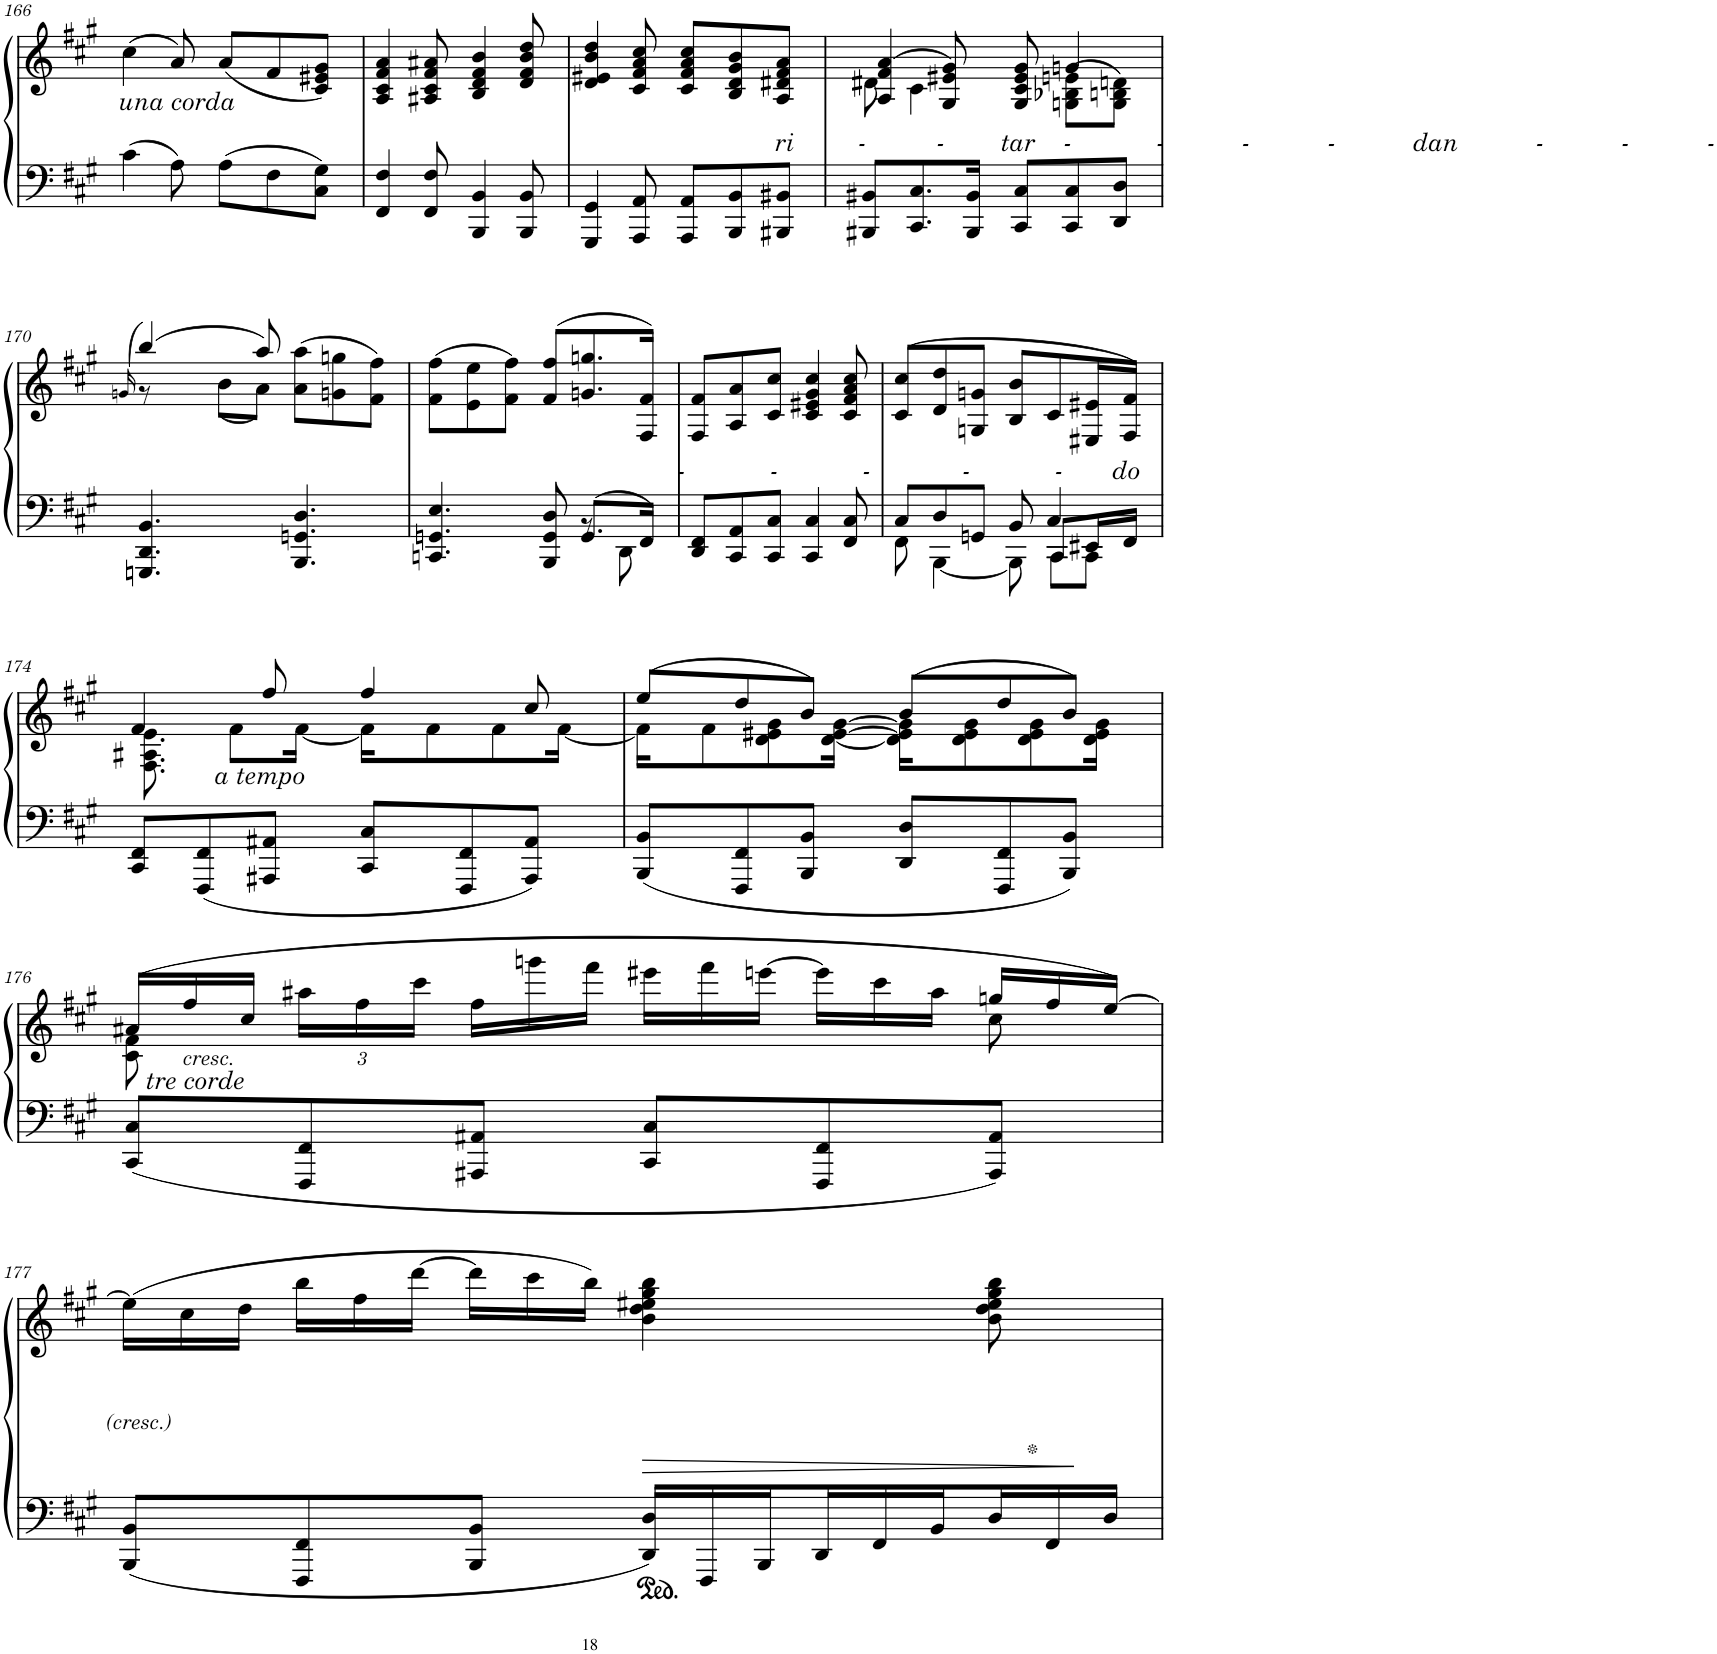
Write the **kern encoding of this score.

**kern	**kern
*part1	*part1
*staff2	*staff1
*I"Piano	*
*I'Pno.	*
!!LO:PB:g=z
*clefF4	*clefG2
*k[f#c#g#]	*k[f#c#g#]
*M6/8	*M6/8
=166	=166
!	!LO:TX:b:i:t=una corda
4c#\	(4cc#\
8A\	8a/)
8A\L	(8a/L
8F#\	8f#/
8C#\ 8G#\J	8c#/ 8e#X/ 8g#/J)
=167	=167
4FF#/ 4F#/	4A/ 4c#/ 4f#/ 4a/
8FF#/ 8F#/	8A#X/ 8c#/ 8f#/ 8a#X/
4BBB/ 4BB/	4B/ 4d/ 4f#/ 4b/
8BBB/ 8BB/	8d/ 8f#/ 8b/ 8dd/
=168	=168
4GGG#/ 4GG#/	4d/ 4e#X/ 4b/ 4dd/
8AAA/ 8AA/	8c#/ 8f#/ 8a/ 8cc#/
8AAA/ 8AA/L	8c#/ 8f#/ 8a/ 8cc#/L
8BBB/ 8BB/	8B/ 8d/ 8g#/ 8b/
!	!LO:TX:b:i:t=ri         -          -        tar    -            -           -           -           dan           -           -           -
8BBB#X/ 8BB#X/J	8A/ 8d#X/ 8f#/ 8a/J
=169	=169
*	*^
8BBB#X/ 8BB#X/L	(4A/ 4f#/ 4a/	8d#X\
8.CC#/ 8.C#/	.	4c#\
.	8G#/ 8e#X/ 8g#/)	.
16BBB#/ 16BB#/Jk	.	.
8CC#/ 8C#/L	8G#/ 8c#/ 8e#/ 8g#/	8ryy
8CC#/ 8C#/	4gn/	(>8Gn\ 8B-X\ 8en\L
8DD/ 8D/J	.	8G\ 8Bn\ 8dn\J)
*	*v	*v
!!LO:LB:g=z
=170	=170
.	(>16qgn/
*	*^
*	*	*^
4.GGGn/ 4.DD/ 4.BB/	(4bb/)	8r	32g!
.	.	.	32bb!
.	.	.	2ryy
.	.	(8b\L	.
.	8aa/)	8a\J)	.
4.BBB/ 4.GGn/ 4.D/	(>8a\ 8aa\L	4.ryy	.
.	8gn\ 8ggn\	.	.
.	.	.	8.ryy
.	8f#\ 8ff#\J)	.	.
*	*v	*v	*v
=171	=171
*^	*
4.CCn/ 4.GGn/ 4.E/	2ryy	(8f#\ 8ff#\L
.	.	8e\ 8ee\
.	.	8f#\ 8ff#\J)
8BBB/ 8GG/ 8D/	.	(>8f#/ 8ff#/L
8.GG/L	8r	8.gn/ 8.ggn/
.	8DD\	.
16FF#/Jk	.	16F#/ 16f#/Jk)
*v	*v	*
=172	=172
!	!LO:TX:b:i:t=-            -            -             -            -       do
8DD/ 8FF#/L	8F#/ 8f#/L
8CC#/ 8AA/	8A/ 8a/
8CC#/ 8C#/J	8c#/ 8cc#/J
4CC#/ 4C#/	4c#/ 4e#X/ 4g#/ 4cc#/
8FF#/ 8C#/	8c#/ 8f#/ 8a/ 8cc#/
=173	=173
*^	*
*	*^	*
2ryy	8C#/L	8FF#\	(8c#/ 8cc#/L
.	8D/	[4BBB\	8d/ 8dd/
.	8GGn/J	.	8Gn/ 8gn/J
.	8BB/	8BBB\]	8B/ 8b/L
8C#/	8CC#/L	8CC#\L	8c#/
8ryy	16EE#X/L	8CC#\J	16E#X/ 16e#X/L
.	16FF#/JJ	.	16F#/ 16f#/JJ)
*v	*v	*v	*
!!LO:LB:g=z
=174	=174
*	*^
8CC#/ 8FF#/L	4f#/	8.F#\ 8.A#X\ 8.e\
8FFF#/ 8FF#/	.	.
!	!	!LO:TX:b:i:t=a tempo
.	.	8f#\L
8AAA#X/ 8AA#X/J	8ff#/	.
.	.	[16f#\Jk
8CC#/ 8C#/L	4ff#/	16f#\KL]
.	.	8f#\
8FFF#/ 8FF#/	.	.
.	.	8f#\
8AAA#/ 8AA#/J	8cc#/	.
.	.	[16f#\Jk
=175	=175	=175
8BBB/ 8BB/L	(8ee/L	16f#\KL]
.	.	8f#\
8FFF#/ 8FF#/	8dd/	.
.	.	8d\ 8e#X\ 8g#\
8BBB/ 8BB/J	8b/J)	.
.	.	[16d\ [>16e#\ [>16g#\Jk
8DD/ 8D/L	(8b/L	16d\] 16e#\] 16g#\]KL
.	.	8d\ 8e#\ 8g#\
8FFF#/ 8FF#/	8dd/	.
.	.	8d\ 8e#\ 8g#\
8BBB/ 8BB/J	8b/J)	.
.	.	16d\ 16e#\ 16g#\Jk
!!LO:LB:g=z	!!
=176	=176	=176
*	*Xbrackettup	*
!	!LO:TX:b:i:t=tre corde	!
8CC#/ 8C#/L	(24a#X/LL	8c#\ 8f#\
!	!LO:TX:b:i:t=cresc.	!
.	24ff#/	.
.	24cc#/JJ	.
8FFF#/ 8FF#/	24aa#X\LL	2ryy
.	24ff#\	.
.	24ccc#\JJ	.
8AAA#X/ 8AA#X/J	24ff#\LL	.
.	24gggn\	.
.	24fff#\JJ	.
8CC#/ 8C#/L	24eee#X\LL	.
.	24fff#\	.
.	[>24eeen\JJ	.
8FFF#/ 8FF#/	24eee\LL]	.
.	24ccc#\	.
.	24aa#\JJ	.
8AAA#/ 8AA#/J	24ggn/LL	8cc#\
.	24ff#/	.
.	[24ee/JJ)	.
*	*v	*v
!!LO:LB:g=z
=177	=177
8BBB/ 8BB/L	(24ee\LL]
.	24cc#\
.	24dd\JJ
8FFF#/ 8FF#/	24bb\LL
.	24ff#\
.	[24ddd\JJ
8BBB/ 8BB/J	24ddd\LL]
.	24ccc#\
.	24bb\JJ)
*Xbrackettup	*
24DD/ 24D/LL	4b\ 4dd\ 4ee#X\ 4gg#\ 4bb\
24FFF#/	.
24BBB/	.
24DD/	.
24FF#/	.
24BB/J	.
24D/L	8b\ 8dd\ 8ee#\ 8gg#\ 8bb\
24FF#/	.
24D/JJ	.
=	=
*-	*-
